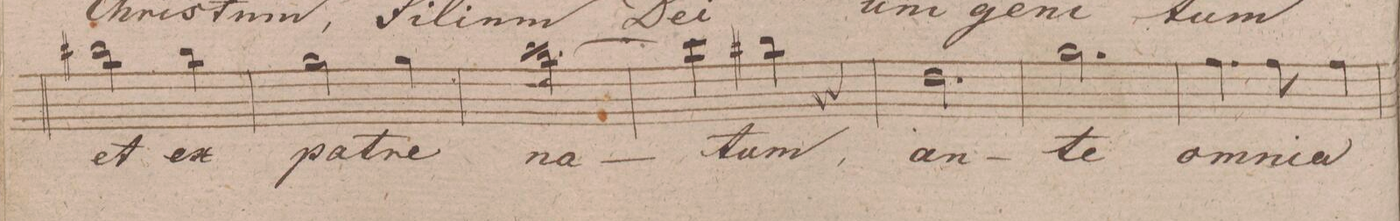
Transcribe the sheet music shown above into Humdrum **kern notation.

**kern	**text	**dynam
*I"Alto.	*	*
*clefC3	*	*
*k[f#]	*	*
*M3/4	*	*
2cc#X\	et	.
4cc#\	ex	.
=40	=40	=40
2a\	pa-	.
4a\	-tre	.
=41	=41	=41
[2.dd\	na-	.
=42	=42	=42
4dd\]	.	.
4cc#X\	-tum	.
4r	.	.
=43	=43	=43
2.e\	an-	.
=44	=44	=44
2.a\	-te	.
=45	=45	=45
4.g\	om-	.
8g\	-ni-	.
4g\	-a	.
=46	=46	=46
*-	*-	*-
